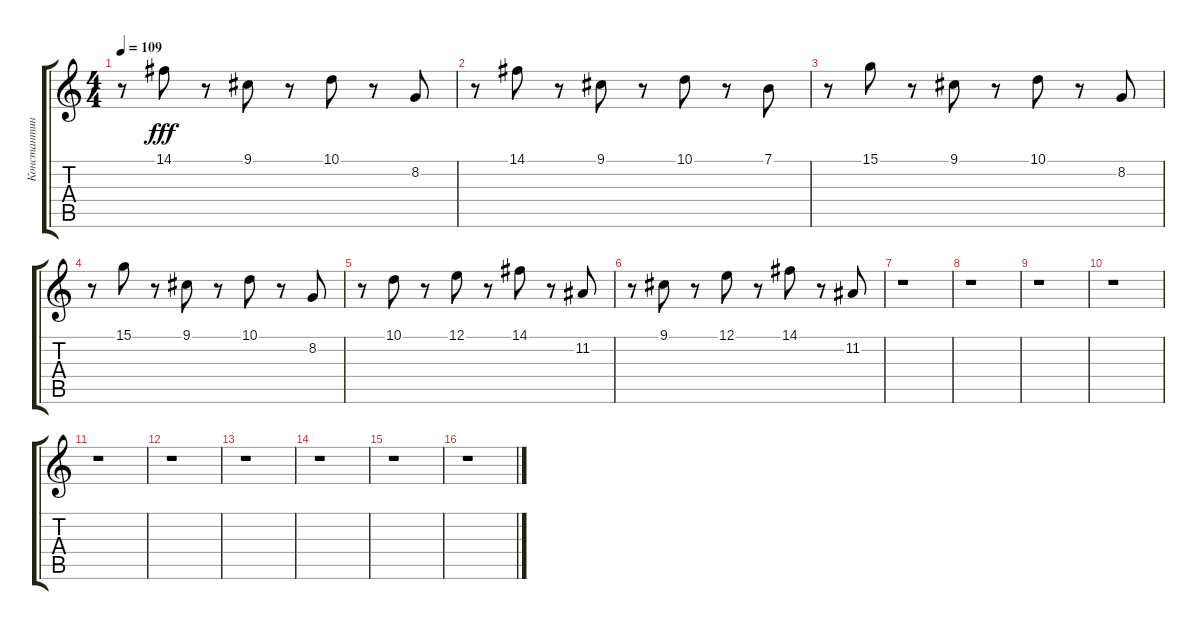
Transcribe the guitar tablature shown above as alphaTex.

\track ("Константин Бекрев" "Константин") {instrument fx1rain}
\staff {score tabs}
\tuning (E4 B3 G3 D3 A2 E2) {hide}
\ts (4 4)
\tempo 109
\clef g2
\ks c
r.8{dy fff} 14.1.8 r.8 9.1.8 r.8 10.1.8 r.8 8.2.8 |
r.8 14.1.8 r.8 9.1.8 r.8 10.1.8 r.8 7.1.8 |
r.8 15.1.8 r.8 9.1.8 r.8 10.1.8 r.8 8.2.8 |
r.8 15.1.8 r.8 9.1.8 r.8 10.1.8 r.8 8.2.8 |
r.8 10.1.8 r.8 12.1.8 r.8 14.1.8 r.8 11.2.8 |
r.8 9.1.8 r.8 12.1.8 r.8 14.1.8 r.8 11.2.8 |
r.1 |
r.1 |
r.1 |
r.1 |
r.1 |
r.1 |
r.1 |
r.1 |
r.1 |
r.1
